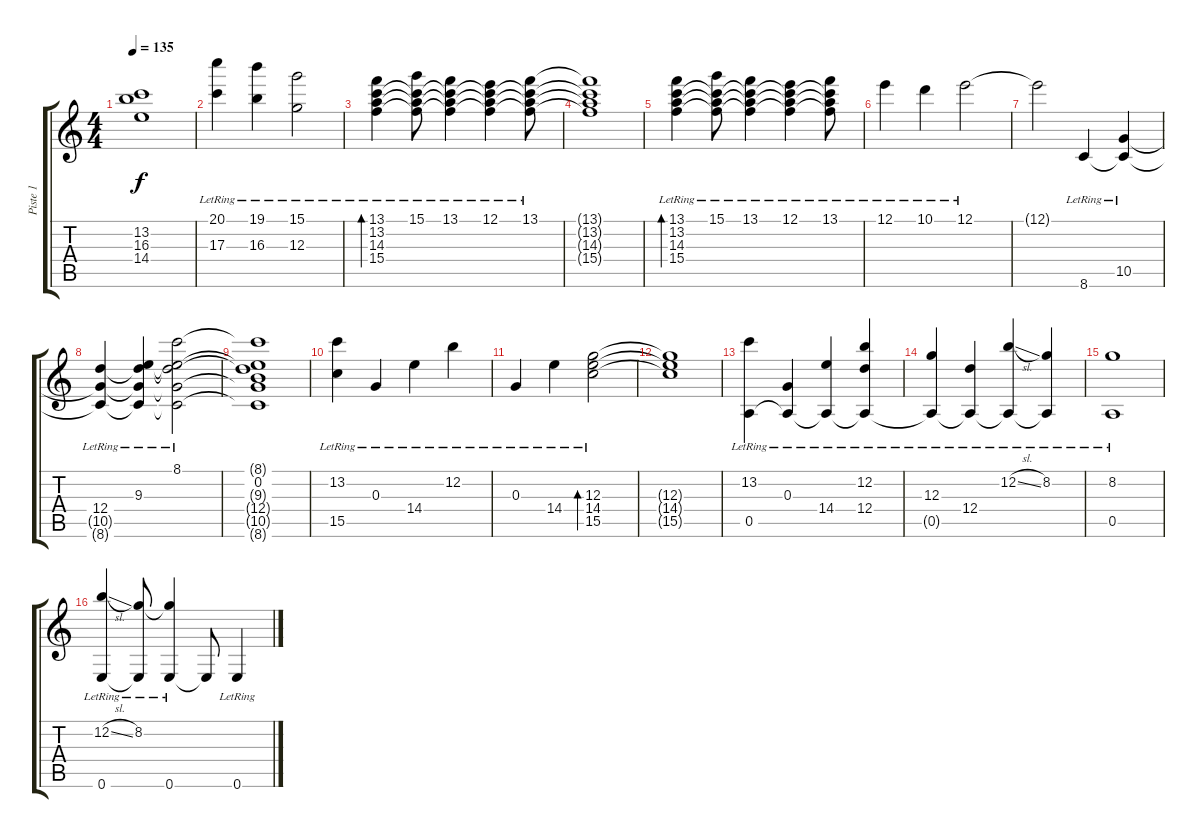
\track ("Piste 1" "Piste 1") {instrument acousticguitarsteel}
\staff {score tabs}
\tuning (E4 B3 G3 D3 A2 E2) {hide}
\ts (4 4)
\tempo 135
\clef g2
\ks c
(13.2{t} 16.3{t} 14.4{t}).1{dy f} |
(20.1{lr} 17.3{lr}).4 (19.1{lr} 16.3{lr}).4 (15.1{lr} 12.3{lr}).2 |
(13.1{lr} 13.2{lr} 14.3{lr} 15.4{lr}).4{bd 480} (15.1{lr} 13.2{t} 14.3{t} 15.4{t}).8 (13.1{lr} 13.2{t} 14.3{t} 15.4{t}).4 (12.1{lr} 13.2{t} 14.3{t} 15.4{t}).4 (13.1{lr} 13.2{t} 14.3{t} 15.4{t}).8 |
(13.1{t} 13.2{t} 14.3{t} 15.4{t}).1 |
(13.1{lr} 13.2{lr} 14.3{lr} 15.4{lr}).4{bd 480} (15.1{lr} 13.2{t} 14.3{t} 15.4{t}).8 (13.1{lr} 13.2{t} 14.3{t} 15.4{t}).4 (12.1{lr} 13.2{t} 14.3{t} 15.4{t}).4 (13.1{lr} 13.2{t} 14.3{t} 15.4{t}).8 |
12.1{lr}.4 10.1{lr}.4 12.1{lr}.2 |
12.1{t}.2 8.6{lr}.4 (10.5{lr} 8.6{t}).4 |
(12.4{lr} 10.5{t} 8.6{t}).4 (9.3{lr} 12.4{t} 10.5{t} 8.6{t}).4 (8.1{lr} 9.3{t} 12.4{t} 10.5{t} 8.6{t}).2 |
(8.1{t} 0.2 9.3{t} 12.4{t} 10.5{t} 8.6{t}).1 |
(13.2{lr} 15.5{lr}).4 0.3{lr}.4 14.4{lr}.4 12.2{lr}.4 |
0.3{lr}.4 14.4{lr}.4 (12.3{lr} 14.4{lr} 15.5{lr}).2{bd 480} |
(12.3{t} 14.4{t} 15.5{t}).1 |
(13.2{lr} 0.5{lr}).4 (0.3{lr} 0.5{t}).4 (14.4{lr} 0.5{t}).4 (12.2{lr} 12.4{lr} 0.5{t}).4 |
(12.3{lr} 0.5{t}).4 (12.4{lr} 0.5{t}).4 (12.2{sl lr} 0.5{t}).4 (8.2{lr} 0.5{t}).4 |
(8.2{lr} 0.5{lr}).1 |
(12.2{sl lr} 0.6{lr}).4 (8.2{lr} 0.6{t}).8 (8.2{t} 0.6{lr}).4 0.6{t}.8 0.6{lr}.4
